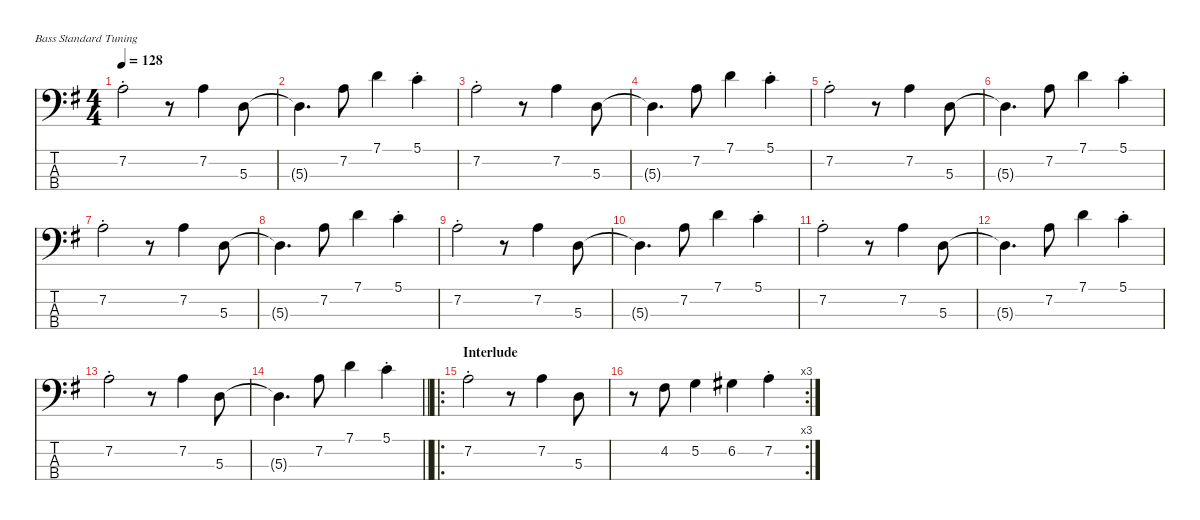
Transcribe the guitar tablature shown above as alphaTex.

\defaultSystemsLayout 4
\hideDynamics
\bracketExtendMode nobrackets
\singleTrackTrackNamePolicy hidden
\multiTrackTrackNamePolicy hidden
\firstSystemTrackNameMode fullname
\firstSystemTrackNameOrientation horizontal
\otherSystemsTrackNameOrientation horizontal
\track ("Bass" "el.bs.") {instrument electricbassfinger}
\staff {score tabs}
\tuning (G2 D2 A1 E1)
\ts (4 4)
\tempo 128
\clef f4
\ks g
7.2{st acc forcenatural}.2{dy f beam Down} r.8{beam Down} 7.2{acc forcenatural}.4{beam Down} 5.3{acc forcenatural}.8{beam Down} |
5.3{t acc forcenatural}.4{d beam Down} 7.2{acc forcenatural}.8{beam Down} 7.1{acc forcenatural}.4{beam Down} 5.1{st acc forcenatural}.4{beam Down} |
7.2{st acc forcenatural}.2{beam Down} r.8{beam Down} 7.2{acc forcenatural}.4{beam Down} 5.3{acc forcenatural}.8{beam Down} |
5.3{t acc forcenatural}.4{d beam Down} 7.2{acc forcenatural}.8{beam Down} 7.1{acc forcenatural}.4{beam Down} 5.1{st acc forcenatural}.4{beam Down} |
7.2{st acc forcenatural}.2{beam Down} r.8{beam Down} 7.2{acc forcenatural}.4{beam Down} 5.3{acc forcenatural}.8{beam Down} |
5.3{t acc forcenatural}.4{d beam Down} 7.2{acc forcenatural}.8{beam Down} 7.1{acc forcenatural}.4{beam Down} 5.1{st acc forcenatural}.4{beam Down} |
7.2{st acc forcenatural}.2{beam Down} r.8{beam Down} 7.2{acc forcenatural}.4{beam Down} 5.3{acc forcenatural}.8{beam Down} |
5.3{t acc forcenatural}.4{d beam Down} 7.2{acc forcenatural}.8{beam Down} 7.1{acc forcenatural}.4{beam Down} 5.1{st acc forcenatural}.4{beam Down} |
7.2{st acc forcenatural}.2{beam Down} r.8{beam Down} 7.2{acc forcenatural}.4{beam Down} 5.3{acc forcenatural}.8{beam Down} |
5.3{t acc forcenatural}.4{d beam Down} 7.2{acc forcenatural}.8{beam Down} 7.1{acc forcenatural}.4{beam Down} 5.1{st acc forcenatural}.4{beam Down} |
7.2{st acc forcenatural}.2{beam Down} r.8{beam Down} 7.2{acc forcenatural}.4{beam Down} 5.3{acc forcenatural}.8{beam Down} |
5.3{t acc forcenatural}.4{d beam Down} 7.2{acc forcenatural}.8{beam Down} 7.1{acc forcenatural}.4{beam Down} 5.1{st acc forcenatural}.4{beam Down} |
7.2{st acc forcenatural}.2{beam Down} r.8{beam Down} 7.2{acc forcenatural}.4{beam Down} 5.3{acc forcenatural}.8{beam Down} |
\barLineRight lightlight
5.3{t acc forcenatural}.4{d beam Down} 7.2{acc forcenatural}.8{beam Down} 7.1{acc forcenatural}.4{beam Down} 5.1{st acc forcenatural}.4{beam Down} |
\ro
\section ("" "Interlude")
7.2{st acc forcenatural}.2{beam Down} r.8{beam Down} 7.2{acc forcenatural}.4{beam Down} 5.3{acc forcenatural}.8{beam Down} |
\rc 3
r.8{beam Down} 4.2{acc #}.8{beam Down} 5.2{acc forcenatural}.4{beam Down} 6.2{acc #}.4{beam Down} 7.2{st acc forcenatural}.4{beam Down}
